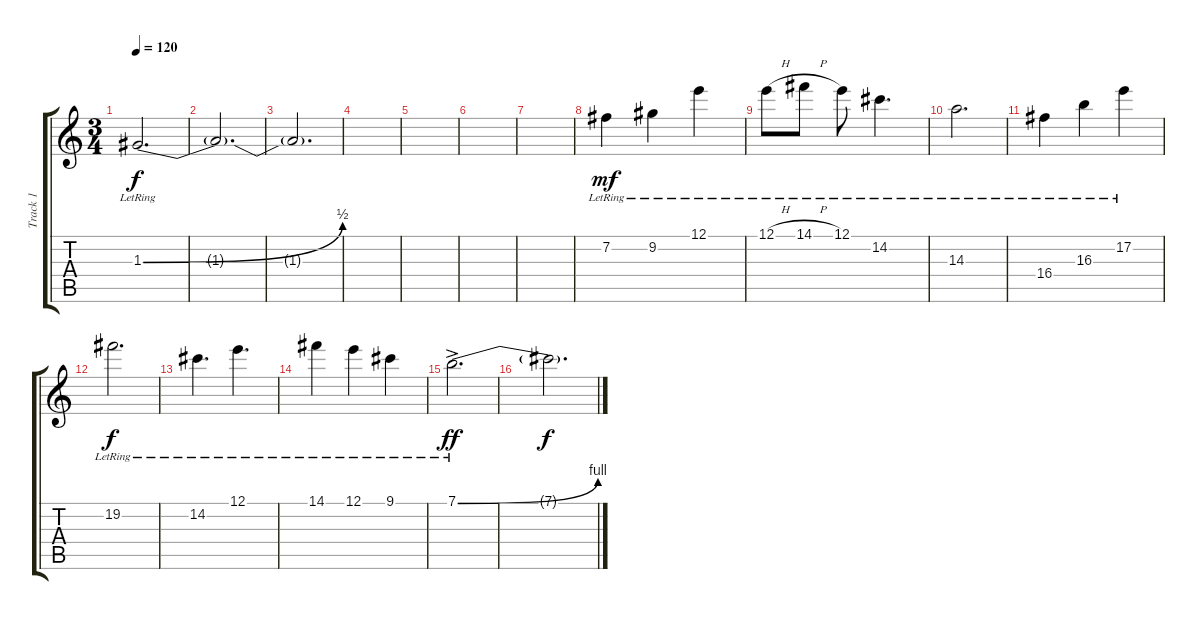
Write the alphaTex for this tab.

\track ("Track 1" "Track 1") {instrument electricguitarjazz}
\staff {score tabs}
\tuning (E4 B3 G3 D3 A2 E2) {hide}
\ts (3 4)
\tempo 120
\clef g2
\ks c
1.3{be (bend 0 0 60 2) lr}.2{d dy f} |
1.3{t}.2{d} |
1.3{t}.2{d} |
|
|
|
|
7.2{lr}.4{dy mf} 9.2{lr}.4 12.1{lr}.4 |
12.1{h lr}.8 14.1{h lr}.8 12.1{lr}.8 14.2{lr}.4{d} |
14.3{lr}.2{d} |
16.4{lr}.4 16.3{lr}.4 17.2{lr}.4 |
19.2{lr}.2{d dy f} |
14.2{lr}.4{d} 12.1{lr}.4{d} |
14.1{lr}.4 12.1{lr}.4 9.1{lr}.4 |
7.1{be (bend 0 0 60 4) ac lr}.2{d dy ff} |
7.1{t}.2{d dy f}
